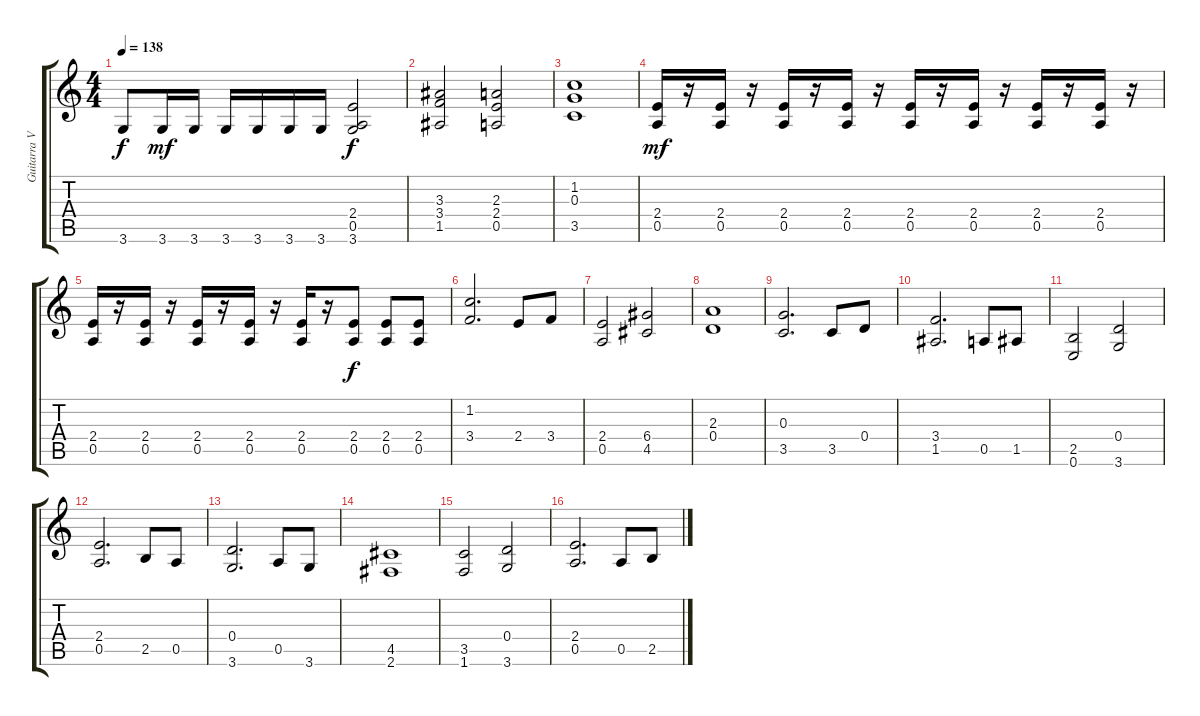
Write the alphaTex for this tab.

\track ("Guitarra V (Dist. Rítmica)" "Guitarra V") {instrument distortionguitar}
\staff {score tabs}
\tuning (E4 B3 G3 D3 A2 E2) {hide}
\ts (4 4)
\tempo 138
\clef g2
\ks c
3.6.8{dy f} 3.6.16{dy mf} 3.6.16 3.6.16 3.6.16 3.6.16 3.6.16 (2.4 0.5 3.6).2{dy f} |
(3.3 3.4 1.5).2 (2.3 2.4 0.5).2 |
(1.2 0.3 3.5).1 |
(2.4 0.5).16{dy mf} r.16 (2.4 0.5).16 r.16 (2.4 0.5).16 r.16 (2.4 0.5).16 r.16 (2.4 0.5).16 r.16 (2.4 0.5).16 r.16 (2.4 0.5).16 r.16 (2.4 0.5).16 r.16 |
(2.4 0.5).16 r.16 (2.4 0.5).16 r.16 (2.4 0.5).16 r.16 (2.4 0.5).16 r.16 (2.4 0.5).16 r.16 (2.4 0.5).8{dy f} (2.4 0.5).8 (2.4 0.5).8 |
(1.2 3.4).2{d volume 10} 2.4.8 3.4.8 |
(2.4 0.5).2 (6.4 4.5).2 |
(2.3 0.4).1 |
(0.3 3.5).2{d} 3.5.8 0.4.8 |
(3.4 1.5).2{d} 0.5.8 1.5.8 |
(2.5 0.6).2 (0.4 3.6).2 |
(2.4 0.5).2{d} 2.5.8 0.5.8 |
(0.4 3.6).2{d} 0.5.8 3.6.8 |
(4.5 2.6).1 |
(3.5 1.6).2 (0.4 3.6).2 |
(2.4 0.5).2{d} 0.5.8 2.5.8
